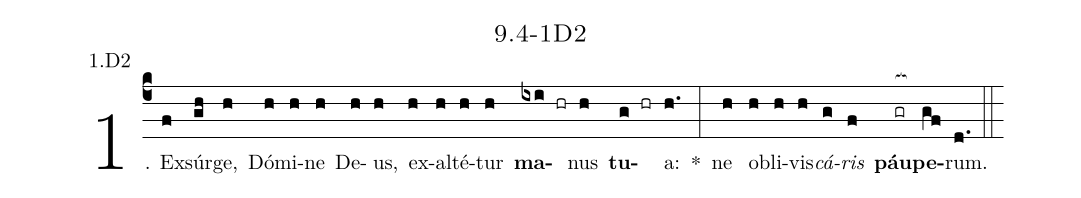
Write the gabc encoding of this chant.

name: 9.4-1D2;
annotation: 1.D2;
%%
(c4)1. Ex(f)súr(gh)ge,(h) Dó(h)mi(h)ne(h) De(h)us,(h) ex(h)al(h)té(h)tur(h) <b>ma</b>(ixi hr)nus(h) <b>tu</b>(g hr)a:(h.) *(:) ne(h) ob(h)li(h)vis(h)<i>cá</i>(g)<i>ris</i>(f) <b>páu</b>(gr[ocb:1{])<b>pe</b>(gf[ocb:0}])rum.(d.) (::)


%E(h) u(h) o(g) u(f) a(gf) e.(d.) (::)
